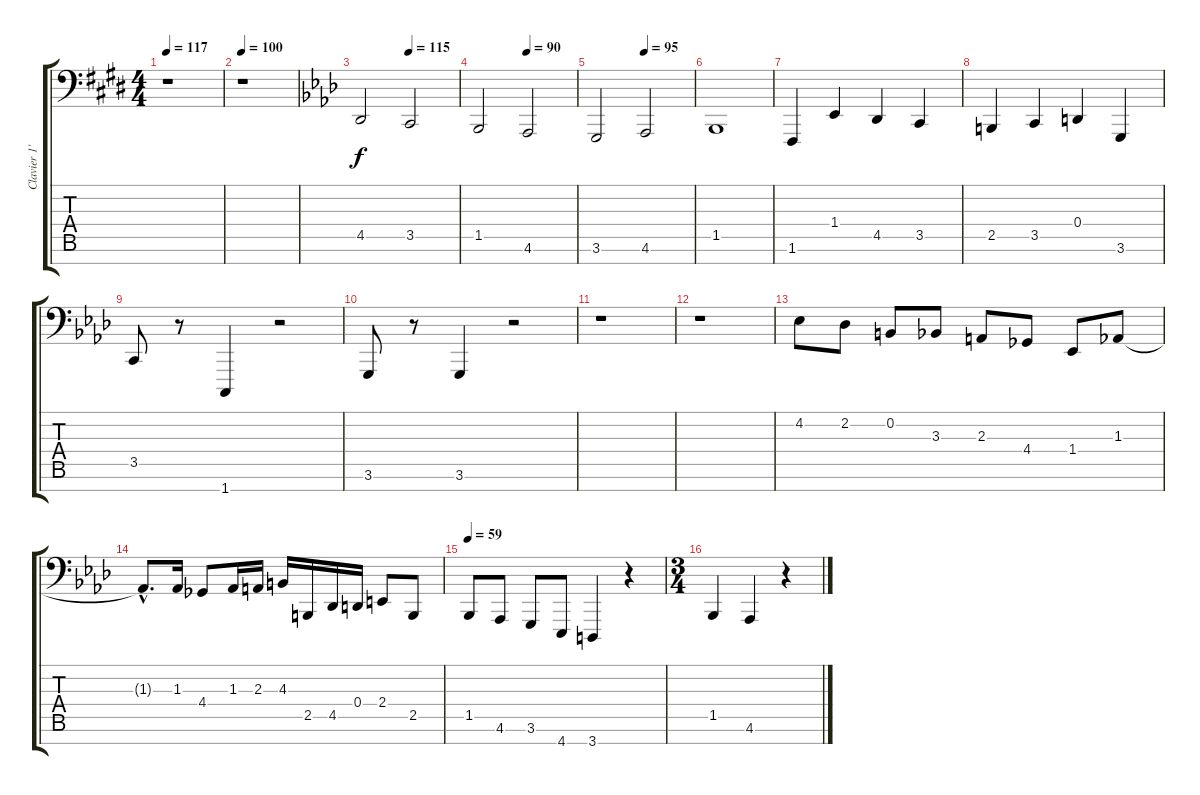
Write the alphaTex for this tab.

\track ("Clavier 1'" "Clavier 1'") {instrument choiraahs}
\staff {score tabs}
\tuning (E3 B2 G2 D2 A1 E1 B0) {hide}
\ts (4 4)
\tempo 117
\clef f4
\ks e
r.1{dy f} |
\tempo 100
r.1 |
\tempo (115 0.5)
\ks ab
4.5.2 3.5.2 |
\tempo (90 0.5)
1.5.2 4.6.2 |
\tempo (95 0.5)
3.6.2 4.6.2 |
1.5.1 |
1.6.4 1.4.4 4.5.4 3.5.4 |
2.5.4 3.5.4 0.4.4 3.6.4 |
3.5.8 r.8 1.7.4 r.2 |
3.6.8 r.8 3.6.4 r.2 |
r.1 |
r.1 |
4.2.8 2.2.8 0.2.8 3.3.8 2.3.8 4.4.8 1.4.8 1.3.8 |
1.3{hac t}.8{d} 1.3.16 4.4.8 1.3.16 2.3.16 4.3.16 2.5.16 4.5.16 0.4.16 2.4.8 2.5.8 |
\tempo 59
1.5.8 4.6.8 3.6.8 4.7.8 3.7.4 r.4 |
\ts (3 4)
1.5.4 4.6.4 r.4
